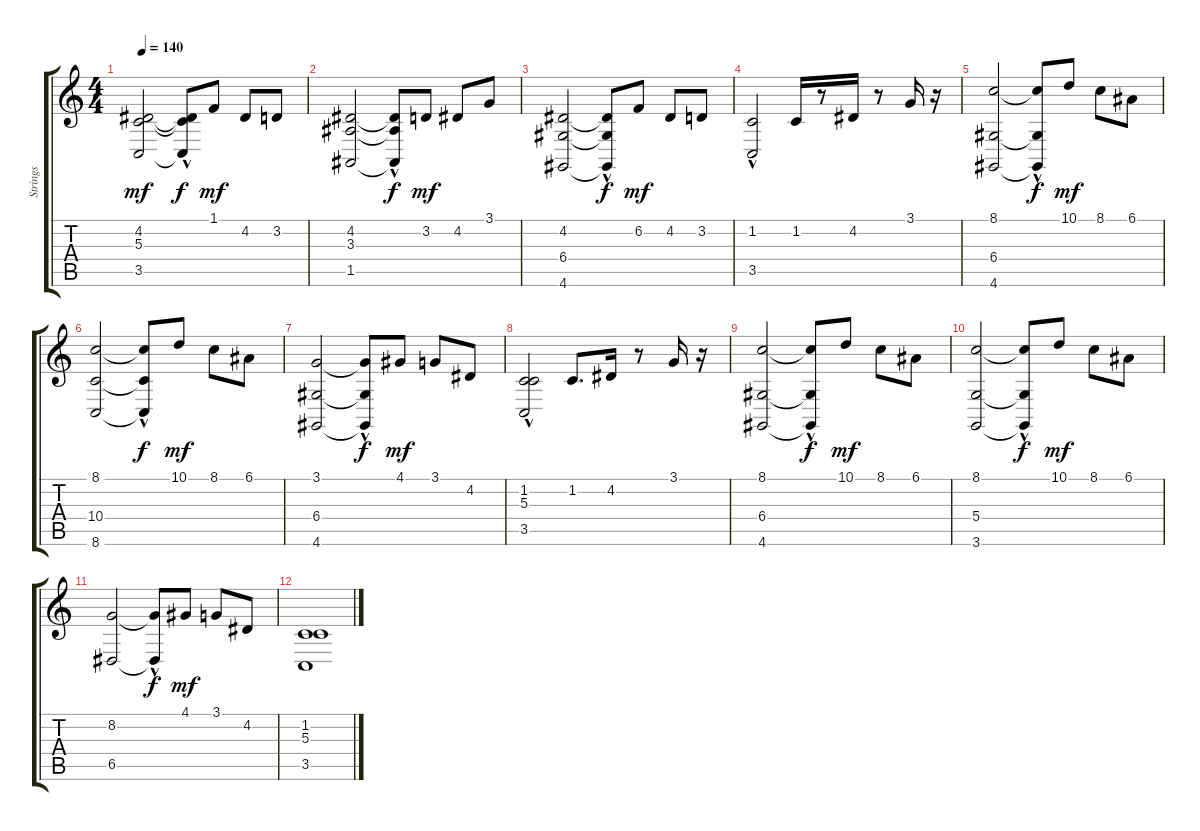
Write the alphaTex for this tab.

\track ("Strings" "Strings") {instrument stringensemble1}
\staff {score tabs}
\tuning (E4 B3 G3 D3 A2 E2) {hide}
\ts (4 4)
\tempo 140
\clef g2
\ks c
(4.2 5.3 3.5).2{dy mf} (4.2{hac t} 5.3{t} 3.5{t}).8{dy f} 1.1.8{dy mf} 4.2.8 3.2.8 |
(4.2 3.3 1.5).2 (4.2{hac t} 3.3{t} 1.5{t}).8{dy f} 3.2.8{dy mf} 4.2.8 3.1.8 |
(4.2 6.4 4.6).2 (4.2{hac t} 6.4{t} 4.6{t}).8{dy f} 6.2.8{dy mf} 4.2.8 3.2.8 |
(1.2{hac} 3.5{hac}).2 1.2.16 r.8 4.2.16 r.8 3.1.16 r.16 |
(8.1 6.4 4.6).2 (8.1{hac t} 6.4{t} 4.6{t}).8{dy f} 10.1.8{dy mf} 8.1.8 6.1.8 |
(8.1 10.4 8.6).2 (8.1{hac t} 10.4{t} 8.6{t}).8{dy f} 10.1.8{dy mf} 8.1.8 6.1.8 |
(3.1 6.4 4.6).2 (3.1{hac t} 6.4{t} 4.6{t}).8{dy f} 4.1.8{dy mf} 3.1.8 4.2.8 |
(1.2{hac} 5.3{hac} 3.5{hac}).2 1.2.8{d} 4.2.16 r.8 3.1.16 r.16 |
(8.1 6.4 4.6).2 (8.1{hac t} 6.4{t} 4.6{t}).8{dy f} 10.1.8{dy mf} 8.1.8 6.1.8 |
(8.1 5.4 3.6).2 (8.1{hac t} 5.4{t} 3.6{t}).8{dy f} 10.1.8{dy mf} 8.1.8 6.1.8 |
(8.2 6.5).2 (8.2{hac t} 6.5{t}).8{dy f} 4.1.8{dy mf} 3.1.8 4.2.8 |
(1.2 5.3 3.5).1
